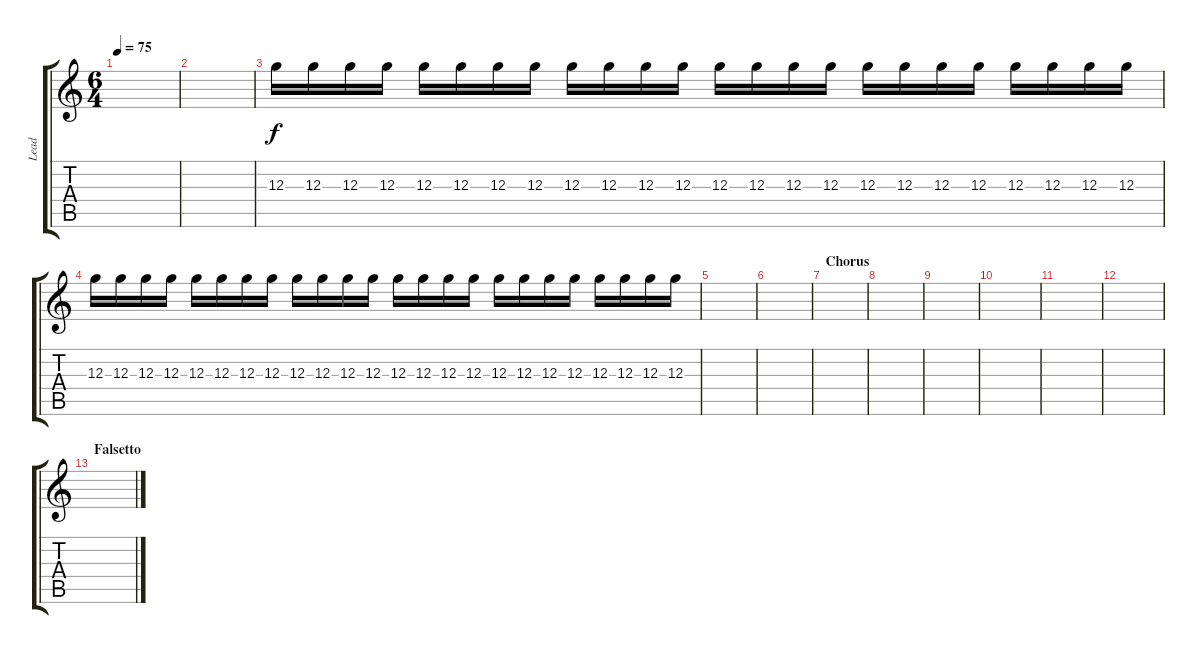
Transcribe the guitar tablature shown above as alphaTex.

\track ("Lead" "Lead") {instrument overdrivenguitar}
\staff {score tabs}
\tuning (E4 B3 G3 D3 A2 E2) {hide}
\ts (6 4)
\tempo 75
\clef g2
\ks c
|
|
12.3.16 12.3.16 12.3.16 12.3.16 12.3.16 12.3.16 12.3.16 12.3.16 12.3.16 12.3.16 12.3.16 12.3.16 12.3.16 12.3.16 12.3.16 12.3.16 12.3.16 12.3.16 12.3.16 12.3.16 12.3.16 12.3.16 12.3.16 12.3.16 |
12.3.16 12.3.16 12.3.16 12.3.16 12.3.16 12.3.16 12.3.16 12.3.16 12.3.16 12.3.16 12.3.16 12.3.16 12.3.16 12.3.16 12.3.16 12.3.16 12.3.16 12.3.16 12.3.16 12.3.16 12.3.16 12.3.16 12.3.16 12.3.16 |
|
|
\section ("" "Chorus")
|
|
|
|
|
|
\section ("" "Falsetto")
